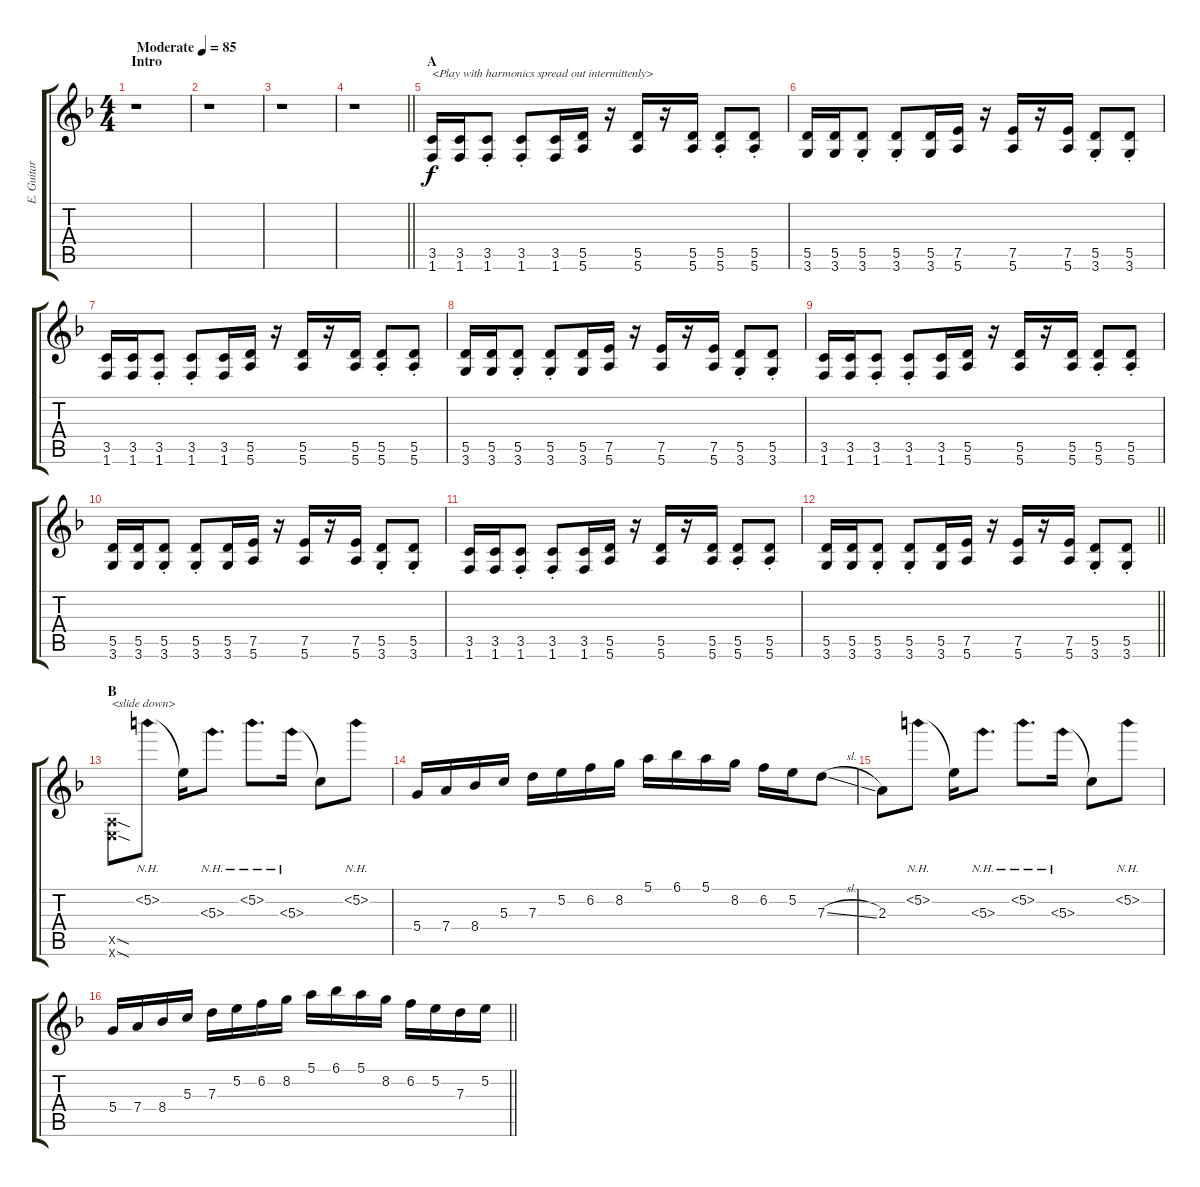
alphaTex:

\track ("E. Guitar I" "E. Guitar ") {instrument overdrivenguitar}
\staff {score tabs}
\tuning (E4 B3 G3 D3 A2 E2) {hide}
\ts (4 4)
\section ("" "Intro")
\tempo (85 "Moderate")
\clef g2
\ks f
r.1{dy f instrument overdrivenguitar} |
r.1 |
r.1 |
\barLineRight lightlight
r.1 |
\section ("" "A")
(3.5 1.6).16{txt "<Play with harmonics spread out intermittenly>"} (3.5 1.6).16 (3.5{st} 1.6{st}).8 (3.5{st} 1.6{st}).8 (3.5 1.6).16 (5.5 5.6).16 r.16 (5.5 5.6).16 r.16 (5.5 5.6).16 (5.5{st} 5.6{st}).8 (5.5{st} 5.6{st}).8 |
(5.5 3.6).16 (5.5 3.6).16 (5.5{st} 3.6{st}).8 (5.5{st} 3.6{st}).8 (5.5 3.6).16 (7.5 5.6).16 r.16 (7.5 5.6).16 r.16 (7.5 5.6).16 (5.5{st} 3.6{st}).8 (5.5{st} 3.6{st}).8 |
(3.5 1.6).16 (3.5 1.6).16 (3.5{st} 1.6{st}).8 (3.5{st} 1.6{st}).8 (3.5 1.6).16 (5.5 5.6).16 r.16 (5.5 5.6).16 r.16 (5.5 5.6).16 (5.5{st} 5.6{st}).8 (5.5{st} 5.6{st}).8 |
(5.5 3.6).16 (5.5 3.6).16 (5.5{st} 3.6{st}).8 (5.5{st} 3.6{st}).8 (5.5 3.6).16 (7.5 5.6).16 r.16 (7.5 5.6).16 r.16 (7.5 5.6).16 (5.5{st} 3.6{st}).8 (5.5{st} 3.6{st}).8 |
(3.5 1.6).16 (3.5 1.6).16 (3.5{st} 1.6{st}).8 (3.5{st} 1.6{st}).8 (3.5 1.6).16 (5.5 5.6).16 r.16 (5.5 5.6).16 r.16 (5.5 5.6).16 (5.5{st} 5.6{st}).8 (5.5{st} 5.6{st}).8 |
(5.5 3.6).16 (5.5 3.6).16 (5.5{st} 3.6{st}).8 (5.5{st} 3.6{st}).8 (5.5 3.6).16 (7.5 5.6).16 r.16 (7.5 5.6).16 r.16 (7.5 5.6).16 (5.5{st} 3.6{st}).8 (5.5{st} 3.6{st}).8 |
(3.5 1.6).16 (3.5 1.6).16 (3.5{st} 1.6{st}).8 (3.5{st} 1.6{st}).8 (3.5 1.6).16 (5.5 5.6).16 r.16 (5.5 5.6).16 r.16 (5.5 5.6).16 (5.5{st} 5.6{st}).8 (5.5{st} 5.6{st}).8 |
\barLineRight lightlight
(5.5 3.6).16 (5.5 3.6).16 (5.5{st} 3.6{st}).8 (5.5{st} 3.6{st}).8 (5.5 3.6).16 (7.5 5.6).16 r.16 (7.5 5.6).16 r.16 (7.5 5.6).16 (5.5{st} 3.6{st}).8 (5.5{st} 3.6{st}).8 |
\section ("" "B")
(0.5{sod x} 0.6{sod x}).8{txt "<slide down>"} 5.2{nh}.8 5.2{t}.16 5.3{nh}.8{d} 5.2{nh}.8{d} 5.3{nh}.16 5.3{t}.8 5.2{nh}.8 |
5.4.16 7.4.16 8.4.16 5.3.16 7.3.16 5.2.16 6.2.16 8.2.16 5.1.16 6.1.16 5.1.16 8.2.16 6.2.16 5.2.16 7.3{sl}.8 |
2.3.8 5.2{nh}.8 5.2{t}.16 5.3{nh}.8{d} 5.2{nh}.8{d} 5.3{nh}.16 5.3{t}.8 5.2{nh}.8 |
\barLineRight lightlight
5.4.16 7.4.16 8.4.16 5.3.16 7.3.16 5.2.16 6.2.16 8.2.16 5.1.16 6.1.16 5.1.16 8.2.16 6.2.16 5.2.16 7.3.16 5.2.16
